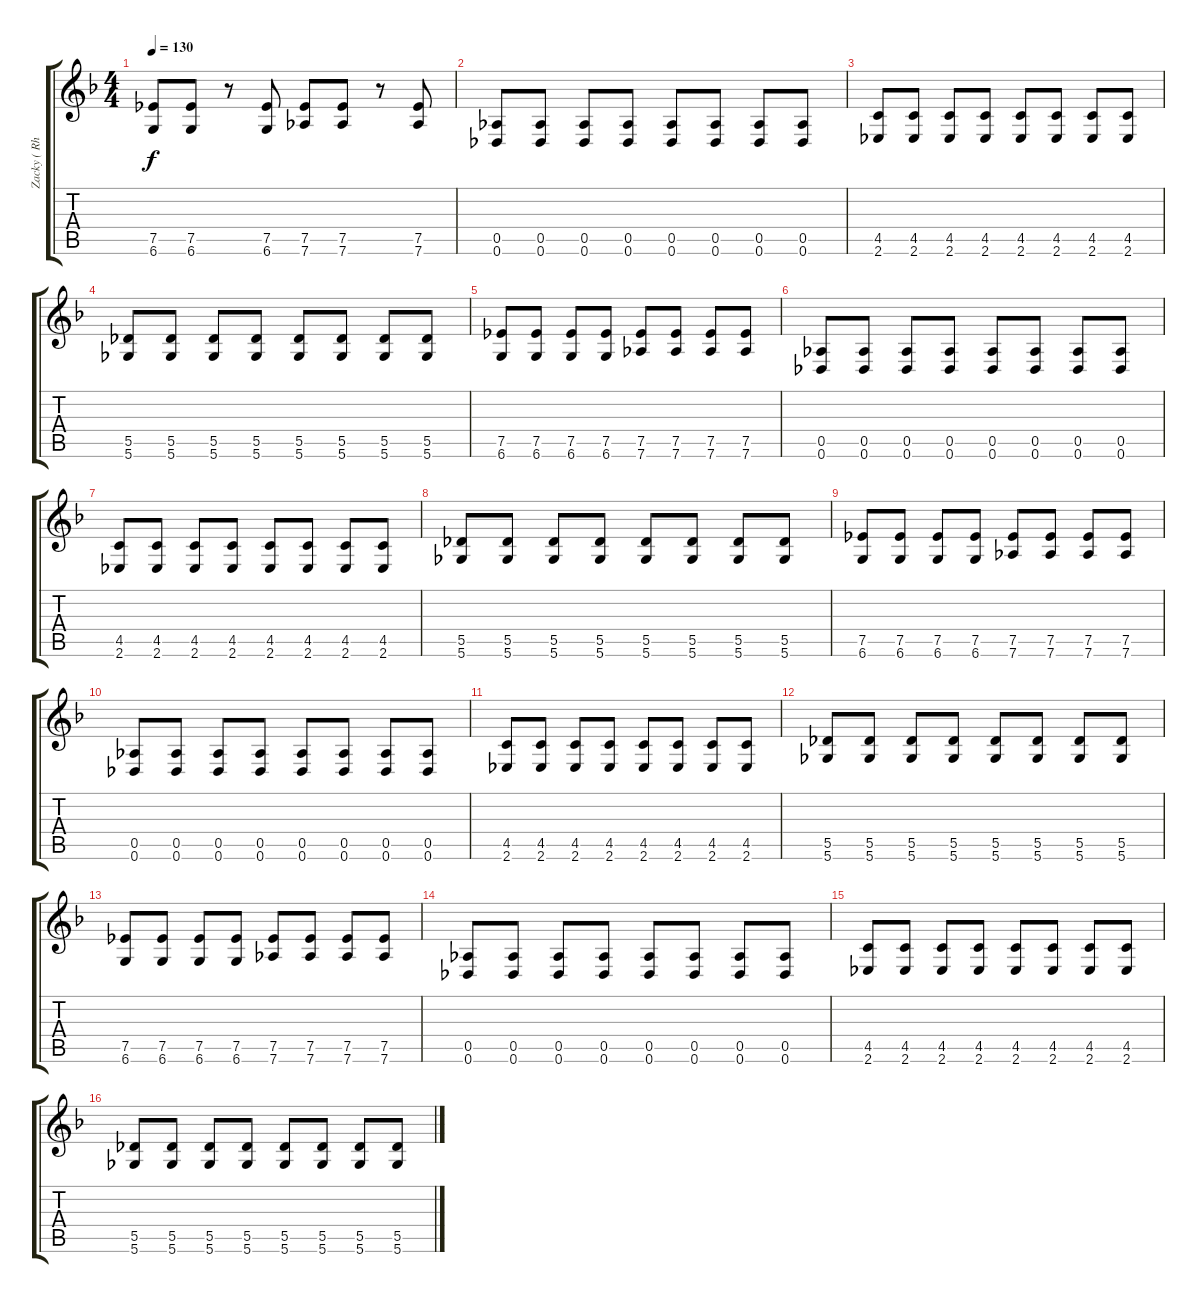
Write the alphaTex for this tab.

\track ("Zacky ( Rhy Gtr )" "Zacky ( Rh") {instrument distortionguitar}
\staff {score tabs}
\tuning (Eb4 Bb3 Gb3 Db3 Ab2 Db2) {hide}
\ts (4 4)
\tempo 130
\clef g2
\ks f
(7.5 6.6).8{dy f} (7.5 6.6).8 r.8 (7.5 6.6).8 (7.5 7.6).8 (7.5 7.6).8 r.8 (7.5 7.6).8 |
(0.5 0.6).8 (0.5 0.6).8 (0.5 0.6).8 (0.5 0.6).8 (0.5 0.6).8 (0.5 0.6).8 (0.5 0.6).8 (0.5 0.6).8 |
(4.5 2.6).8 (4.5 2.6).8 (4.5 2.6).8 (4.5 2.6).8 (4.5 2.6).8 (4.5 2.6).8 (4.5 2.6).8 (4.5 2.6).8 |
(5.5 5.6).8 (5.5 5.6).8 (5.5 5.6).8 (5.5 5.6).8 (5.5 5.6).8 (5.5 5.6).8 (5.5 5.6).8 (5.5 5.6).8 |
(7.5 6.6).8 (7.5 6.6).8 (7.5 6.6).8 (7.5 6.6).8 (7.5 7.6).8 (7.5 7.6).8 (7.5 7.6).8 (7.5 7.6).8 |
(0.5 0.6).8 (0.5 0.6).8 (0.5 0.6).8 (0.5 0.6).8 (0.5 0.6).8 (0.5 0.6).8 (0.5 0.6).8 (0.5 0.6).8 |
(4.5 2.6).8 (4.5 2.6).8 (4.5 2.6).8 (4.5 2.6).8 (4.5 2.6).8 (4.5 2.6).8 (4.5 2.6).8 (4.5 2.6).8 |
(5.5 5.6).8 (5.5 5.6).8 (5.5 5.6).8 (5.5 5.6).8 (5.5 5.6).8 (5.5 5.6).8 (5.5 5.6).8 (5.5 5.6).8 |
(7.5 6.6).8 (7.5 6.6).8 (7.5 6.6).8 (7.5 6.6).8 (7.5 7.6).8 (7.5 7.6).8 (7.5 7.6).8 (7.5 7.6).8 |
(0.5 0.6).8 (0.5 0.6).8 (0.5 0.6).8 (0.5 0.6).8 (0.5 0.6).8 (0.5 0.6).8 (0.5 0.6).8 (0.5 0.6).8 |
(4.5 2.6).8 (4.5 2.6).8 (4.5 2.6).8 (4.5 2.6).8 (4.5 2.6).8 (4.5 2.6).8 (4.5 2.6).8 (4.5 2.6).8 |
(5.5 5.6).8 (5.5 5.6).8 (5.5 5.6).8 (5.5 5.6).8 (5.5 5.6).8 (5.5 5.6).8 (5.5 5.6).8 (5.5 5.6).8 |
(7.5 6.6).8 (7.5 6.6).8 (7.5 6.6).8 (7.5 6.6).8 (7.5 7.6).8 (7.5 7.6).8 (7.5 7.6).8 (7.5 7.6).8 |
(0.5 0.6).8 (0.5 0.6).8 (0.5 0.6).8 (0.5 0.6).8 (0.5 0.6).8 (0.5 0.6).8 (0.5 0.6).8 (0.5 0.6).8 |
(4.5 2.6).8 (4.5 2.6).8 (4.5 2.6).8 (4.5 2.6).8 (4.5 2.6).8 (4.5 2.6).8 (4.5 2.6).8 (4.5 2.6).8 |
(5.5 5.6).8 (5.5 5.6).8 (5.5 5.6).8 (5.5 5.6).8 (5.5 5.6).8 (5.5 5.6).8 (5.5 5.6).8 (5.5 5.6).8
